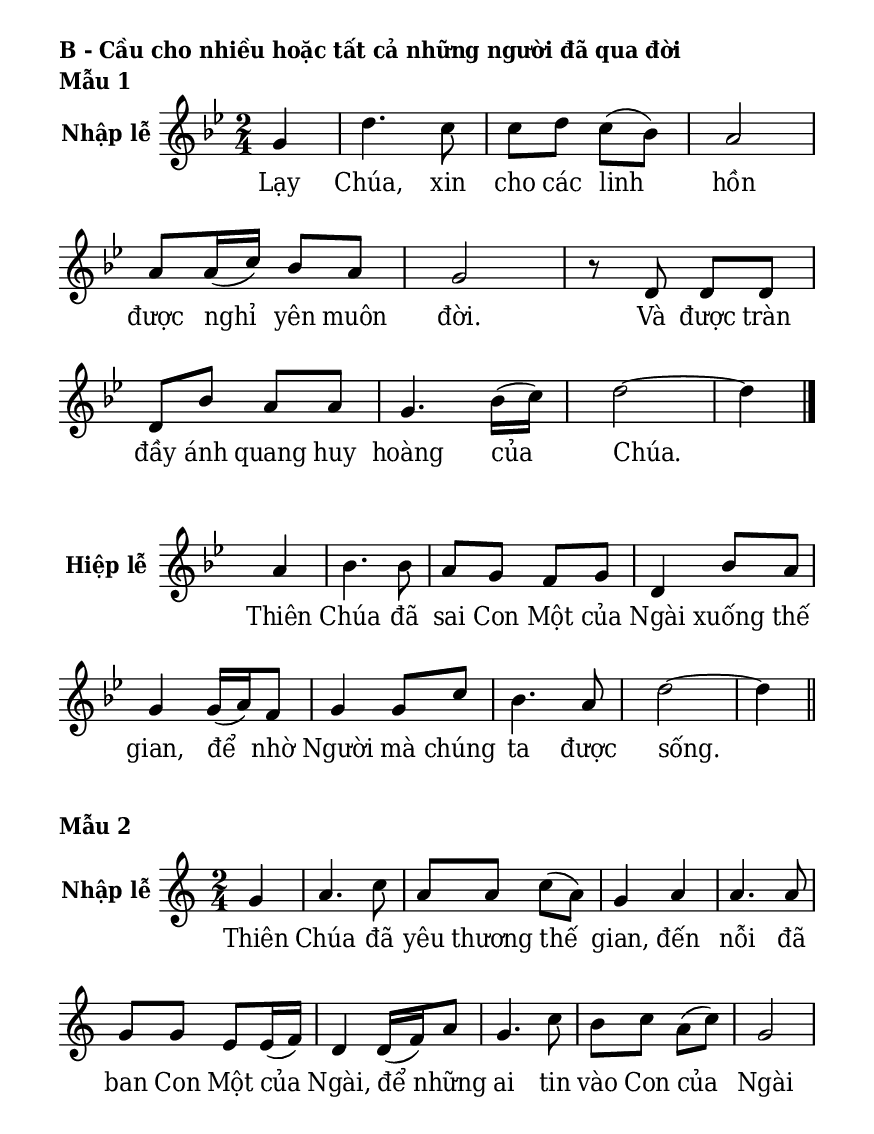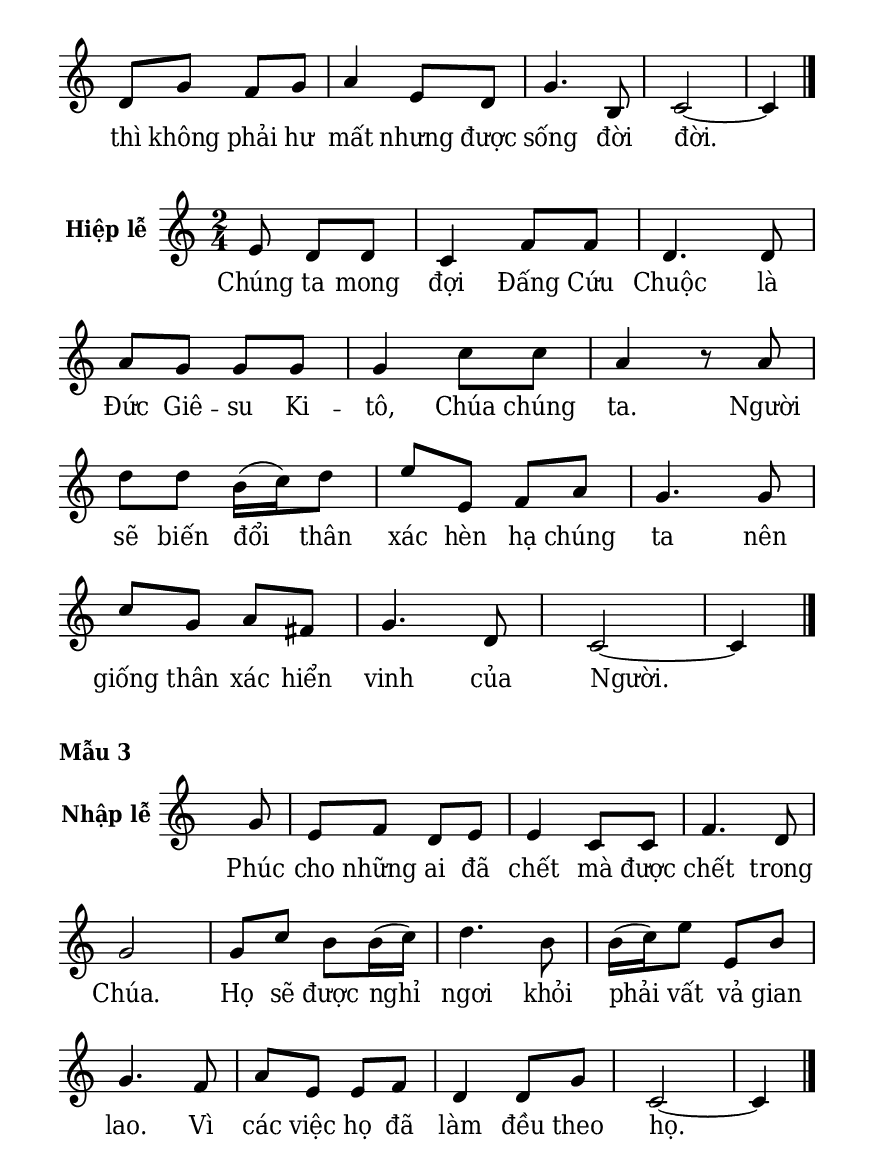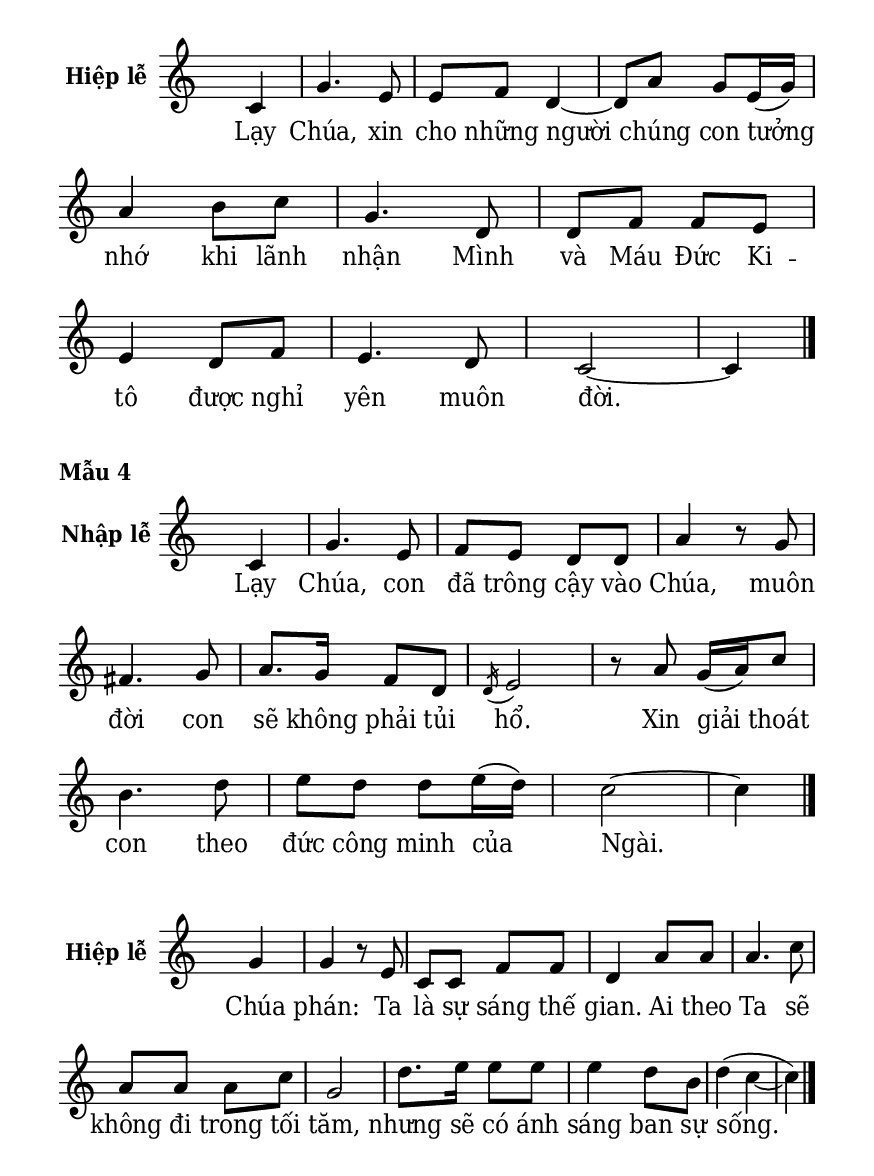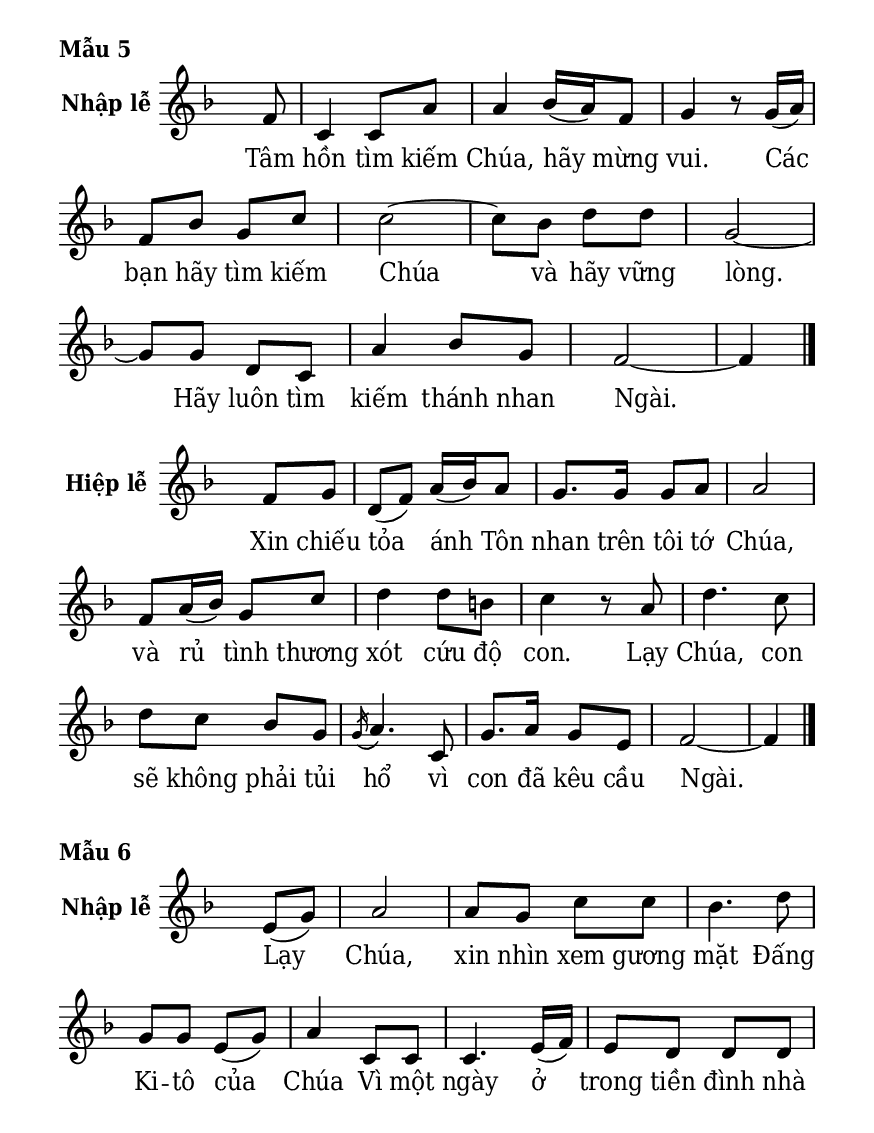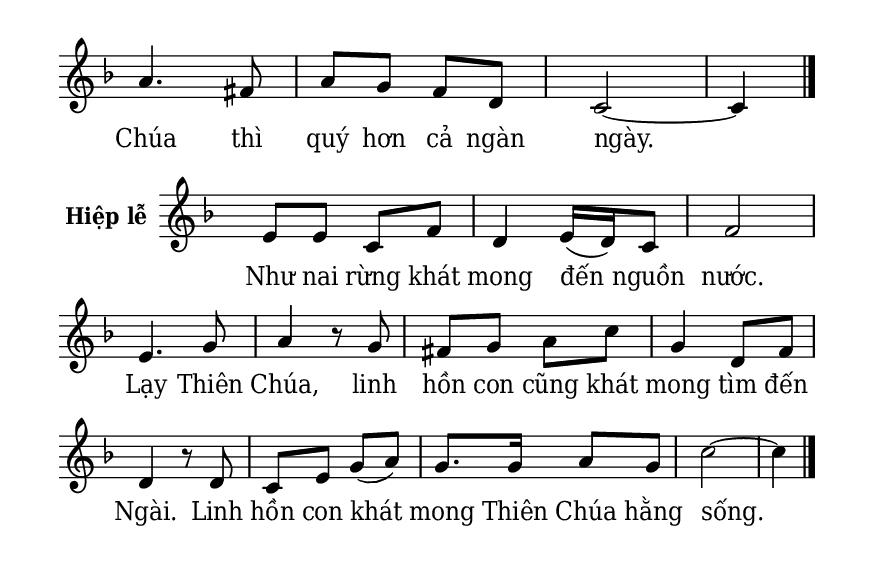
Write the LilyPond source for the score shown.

% Cài đặt chung
\version "2.22.1"
\include "english.ly"

\header {
  %title = "Thánh Lễ"
  %subtitle = "Ca Nhập Lễ và Hiệp Lễ"
  %subsubtitle = \markup { \huge "I. Lễ an táng" }
  %composer = "Lm. Kim Long"
  %arranger = " "
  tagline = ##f
}

% Nhạc
nhacMauMot = \relative c'' {
  \key bf \major
  \time 2/4
  \partial 4 g4 |
  d'4. c8 |
  c d c (bf) |
  a2 |
  a8 a16 (c) bf8 a |
  g2 |
  r8 d d d |
  d bf' a a |
  g4. bf16 (c) |
  d2 ~ |
  d4 \bar "|."
}

nhacMauHai = \relative c'' {
  \key bf \major
  \time 2/4
  \partial 4 a4 |
  bf4. bf8 |
  a g f g |
  d4 bf'8 a |
  g4 g16 (a) f8 |
  g4 g8 c |
  bf4. a8 |
  d2 ~ |
  d4 \bar "||"
}

nhacMauBa = \relative c'' {
  \key c \major
  \time 2/4
  \partial 4 g4 |
  a4. c8 |
  a a c (a) |
  g4 a |
  a4. a8 |
  g g e e16 (f) |
  d4 d16 (f) a8 |
  g4. c8 |
  b c a (c) |
  g2 |
  d8 g f g |
  a4 e8 d |
  g4. b,8 |
  c2 ~ |
  c4 \bar "|."
}

nhacMauBon = \relative c' {
  \key c \major
  \time 2/4
  \partial 4. e8 d d |
  c4 f8 f |
  d4. d8 |
  a' g g g |
  g4 c8 c |
  a4 r8 a |
  d d b16 (c) d8 |
  e e, f a |
  g4. g8 |
  c g a fs |
  g4. d8 |
  c2 ~ |
  c4 \bar "|."
}

nhacMauNam = \relative c'' {
  \key c \major
  \time 2/4
  \partial 8 g8 |
  e f d e |
  e4 c8 c |
  f4. d8 |
  g2 |
  g8 c b b16 (c) |
  d4. b8 |
  b16 (c) e8 e, b' |
  g4. f8 |
  a e e f |
  d4 d8 g |
  c,2 ~ |
  c4 \bar "|."
}

nhacMauSau = \relative c' {
  \key c \major
  \time 2/4
  \partial 4 c4 |
  g'4. e8 |
  e f d4 ~ |
  d8 a' g e16 (g) |
  a4 b8 c |
  g4. d8 |
  d f f e |
  e4 d8 f |
  e4. d8 |
  c2 ~ |
  c4 \bar "|."
}

nhacMauBay = \relative c' {
  \key c \major
  \time 2/4
  \partial 4 c4 |
  g'4. e8 |
  f e d d |
  a'4 r8 g |
  fs4. g8 |
  a8. g16 f8 d |
  \slashedGrace { d16 ( } e2) |
  r8 a g16 (a) c8 |
  b4. d8 |
  e d d e16 (d) |
  c2 ~ |
  c4 \bar "|."
}

nhacMauTam = \relative c'' {
  \key c \major
  \time 2/4
  \partial 4 g4 |
  g r8 e |
  c c f f |
  d4 a'8 a |
  a4. c8 |
  a a a c |
  g2 |
  d'8. e16 e8 e |
  e4 d8 b |
  d4 (c _~ |
  c) \bar "|."
}

nhacMauChin = \relative c' {
  \key f \major
  \time 2/4
  \partial 8 f8 |
  c4 c8 a' |
  a4 bf16 (a) f8 |
  g4 r8 g16 (a) |
  f8 bf g c |
  c2 ~ |
  c8 bf d d |
  g,2 ~ |
  g8 g d c |
  a'4 bf8 g |
  f2 ~ |
  f4 \bar "|."
}

nhacMauMuoi = \relative c' {
  \key f \major
  \time 2/4
  \partial 4 f8 g |
  d (f) a16 (bf) a8 |
  g8. g16 g8 a |
  a2 |
  f8 a16 (bf) g8 c |
  d4 d8 b! |
  c4 r8 a |
  d4. c8 |
  d c bf g |
  \slashedGrace { g16 ( } a4.) c,8 |
  g'8. a16 g8 e |
  f2 ~ |
  f4 \bar "|."
}

nhacMauMuoiMot = \relative c' {
  \key f \major
  \time 2/4
  \partial 4 e8 (g) |
  a2 |
  a8 g c c |
  bf4. d8 |
  g, g e (g) |
  a4 c,8 c |
  c4. e16 (f) |
  e8 d d d |
  a'4. fs8 |
  a g f d |
  c2 ~ |
  c4 \bar "|."
}

nhacMauMuoiHai = \relative c' {
  \key f \major
  \time 2/4
  e8 e c f |
  d4 e16 (d) c8 |
  f2 |
  e4. g8 |
  a4 r8 g |
  fs g a c |
  g4 d8 f |
  d4 r8 d |
  c e g (a) |
  g8. g16 a8 g |
  c2 ~ |
  c4 \bar "|."
}

% Lời
loiMauMot = \lyricmode {
  Lạy Chúa, xin cho các linh hồn được nghỉ yên muôn đời.
  Và được tràn đầy ánh quang huy hoàng của Chúa.
}

loiMauHai = \lyricmode {
  Thiên Chúa đã sai Con Một của Ngài xuống thế gian,
  để nhờ Người mà chúng ta được sống.
}

loiMauBa = \lyricmode {
  Thiên Chúa đã yêu thương thế gian,
  đến nỗi đã ban Con Một của Ngài,
  để những ai tin vào Con của Ngài
  thì không phải hư mất
  nhưng được sống đời đời.
}

loiMauBon = \lyricmode {
  Chúng ta mong đợi Đấng Cứu Chuộc
  là Đức Giê -- su Ki -- tô, Chúa chúng ta.
  Người sẽ biến đổi thân xác hèn hạ chúng ta
  nên giống thân xác hiển vinh của Người.
}

loiMauNam = \lyricmode {
  Phúc cho những ai đã chết mà được chết trong Chúa.
  Họ sẽ được nghỉ ngơi khỏi phải vất vả gian lao.
  Vì các việc họ đã làm đều theo họ.
}

loiMauSau = \lyricmode {
  Lạy Chúa, xin cho những người chúng con tưởng nhớ
  khi lãnh nhận Mình và Máu Đức Ki -- tô
  được nghỉ yên muôn đời.
}

loiMauBay = \lyricmode {
  Lạy Chúa, con đã trông cậy vào Chúa,
  muôn đời con sẽ không phải tủi hổ.
  Xin giải thoát con theo đức công minh của Ngài.
}

loiMauTam = \lyricmode {
  Chúa phán:
  Ta là sự sáng thế gian.
  Ai theo Ta sẽ không đi trong tối tăm,
  nhưng sẽ có ánh sáng ban sự sống.
}

loiMauChin = \lyricmode {
  Tâm hồn tìm kiếm Chúa, hãy mừng vui.
  Các bạn hãy tìm kiếm Chúa và hãy vững lòng.
  Hãy luôn tìm kiếm thánh nhan Ngài.
}

loiMauMuoi = \lyricmode {
  Xin chiếu tỏa ánh Tôn nhan trên tôi tớ Chúa,
  và rủ tình thương xót cứu độ con.
  Lạy Chúa, con sẽ không phải tủi hổ
  vì con đã kêu cầu Ngài.
}

loiMauMuoiMot = \lyricmode {
  Lạy Chúa, xin nhìn xem gương mặt Đấng Ki -- tô của Chúa
  Vì một ngày ở trong tiền đình nhà Chúa
  thì quý hơn cả ngàn ngày.
}

loiMauMuoiHai = \lyricmode {
  Như nai rừng khát mong đến nguồn nước.
  Lạy Thiên Chúa, linh hồn con cũng khát mong tìm đến Ngài.
  Linh hồn con khát mong Thiên Chúa hằng sống.
}

% Dàn trang
\paper {
  #(set-paper-size "a5")
  top-margin = 10\mm
  bottom-margin = 10\mm
  left-margin = 10\mm
  right-margin = 10\mm
  indent = #0
  #(define fonts
	 (make-pango-font-tree "Deja Vu Serif Condensed"
	 		       "Deja Vu Serif Condensed"
			       "Deja Vu Serif Condensed"
			       (/ 20 20)))
  print-page-number = ##f
}

\markup {
  \vspace #2
  \column {
    \left-align {
      \line {
        \bold "B - Cầu cho nhiều hoặc tất cả những người đã qua đời"
      }
      \line {
        \bold "Mẫu 1"
      }
    }
  }
}

\score {
  <<
    \new Staff \with {
      instrumentName = \markup { \bold "Nhập lễ" }} <<
        \clef treble
        \new Voice = beSop {
          \nhacMauMot
        }
      \new Lyrics \lyricsto beSop \loiMauMot
    >>
  >>
  \layout {
    indent = 17
    \override Lyrics.LyricSpace.minimum-distance = #0.6
    \override Score.BarNumber.break-visibility = ##(#f #f #f)
    \override Score.SpacingSpanner.uniform-stretching = ##t
    ragged-last = ##f
  }
}

\score {
  <<
    \new Staff\with {
      instrumentName = \markup { \bold "Hiệp lễ" }} <<
        \clef treble
        \new Voice = beSop {
          \nhacMauHai
        }
      \new Lyrics \lyricsto beSop \loiMauHai
    >>
  >>
  \layout {
    indent = 17
    \override Staff.TimeSignature.transparent = ##t
    \override Lyrics.LyricSpace.minimum-distance = #0.7
    \override Score.BarNumber.break-visibility = ##(#f #f #f)
    \override Score.SpacingSpanner.uniform-stretching = ##t
    \override LyricHyphen.minimum-distance = #1.5
    ragged-last = ##f
  }
}

\markup {
  \vspace #2
  \line {
    \bold "Mẫu 2"
  }
}

\score {
  <<
    \new Staff \with {
      instrumentName = \markup { \bold "Nhập lễ" }}<<
        \clef treble
        \new Voice = beSop {
          \nhacMauBa
        }
      \new Lyrics \lyricsto beSop \loiMauBa
    >>
  >>
  \layout {
    indent = 17
    \override Lyrics.LyricSpace.minimum-distance = #0.6
    \override Score.BarNumber.break-visibility = ##(#f #f #f)
    \override Score.SpacingSpanner.uniform-stretching = ##t
    ragged-last = ##f
  }
}

\score {
  <<
    \new Staff \with {
      instrumentName = \markup { \bold "Hiệp lễ" }} <<
        \clef treble
        \new Voice = beSop {
          \nhacMauBon
        }
      \new Lyrics \lyricsto beSop \loiMauBon
    >>
  >>
  \layout {
    indent = 17
    \override Lyrics.LyricSpace.minimum-distance = #0.7
    \override LyricHyphen.minimum-distance = #1
    \override Score.BarNumber.break-visibility = ##(#f #f #f)
    \override Score.SpacingSpanner.uniform-stretching = ##t
    ragged-last = ##f
  }
}

\markup {
  \vspace #2
  \line {
    \bold "Mẫu 3"
  }
}

\score {
  <<
    \new Staff \with {
      instrumentName = \markup { \bold "Nhập lễ" }} <<
        \clef treble
        \new Voice = beSop {
          \nhacMauNam
        }
      \new Lyrics \lyricsto beSop \loiMauNam
    >>
  >>
  \layout {
    indent = 17
    \override Staff.TimeSignature.transparent = ##t
    \override Lyrics.LyricSpace.minimum-distance = #0.7
    \override Score.BarNumber.break-visibility = ##(#f #f #f)
    \override Score.SpacingSpanner.uniform-stretching = ##t
    ragged-last = ##f
  }
}

\score {
  <<
    \new Staff \with {
      instrumentName = \markup { \bold "Hiệp lễ" }} <<
        \clef treble
        \new Voice = beSop {
          \nhacMauSau
        }
      \new Lyrics \lyricsto beSop \loiMauSau
    >>
  >>
  \layout {
    indent = 17
    \override Staff.TimeSignature.transparent = ##t
    \override Lyrics.LyricSpace.minimum-distance = #0.7
    \override Score.BarNumber.break-visibility = ##(#f #f #f)
    \override Score.SpacingSpanner.uniform-stretching = ##t
    ragged-last = ##f
  }
}

\markup {
  \vspace #2
  \line {
    \bold "Mẫu 4"
  }
}

\score {
  <<
    \new Staff \with {
      instrumentName = \markup { \bold "Nhập lễ" }}<<
        \clef treble
        \new Voice = beSop {
          \nhacMauBay
        }
      \new Lyrics \lyricsto beSop \loiMauBay
    >>
  >>
  \layout {
    indent = 17
    \override Staff.TimeSignature.transparent = ##t
    \override Lyrics.LyricSpace.minimum-distance = #0.7
    \override Score.BarNumber.break-visibility = ##(#f #f #f)
    \override Score.SpacingSpanner.uniform-stretching = ##t
    ragged-last = ##f
  }
}

\score {
  <<
    \new Staff \with {
      instrumentName = \markup { \bold "Hiệp lễ" }}<<
        \clef treble
        \new Voice = beSop {
          \nhacMauTam
        }
      \new Lyrics \lyricsto beSop \loiMauTam
    >>
  >>
  \layout {
    indent = 17
    \override Staff.TimeSignature.transparent = ##t
    \override Lyrics.LyricSpace.minimum-distance = #0.7
    \override LyricHyphen.minimum-distance = #1.5
    \override Score.BarNumber.break-visibility = ##(#f #f #f)
    \override Score.SpacingSpanner.uniform-stretching = ##t
    ragged-last = ##f
  }
}

\markup {
  \vspace #2
  \line {
    \bold "Mẫu 5"
  }
}

\score {
  <<
    \new Staff \with {
      instrumentName = \markup { \bold "Nhập lễ" }}<<
        \clef treble
        \new Voice = beSop {
          \nhacMauChin
        }
      \new Lyrics \lyricsto beSop \loiMauChin
    >>
  >>
  \layout {
    indent = 17
    \override Staff.TimeSignature.transparent = ##t
    \override Lyrics.LyricSpace.minimum-distance = #0.7
    \override Score.BarNumber.break-visibility = ##(#f #f #f)
    \override Score.SpacingSpanner.uniform-stretching = ##t
    ragged-last = ##f
  }
}

\score {
  <<
    \new Staff \with {
      instrumentName = \markup { \bold "Hiệp lễ" }}<<
        \clef treble
        \new Voice = beSop {
          \nhacMauMuoi
        }
      \new Lyrics \lyricsto beSop \loiMauMuoi
    >>
  >>
  \layout {
    indent = 17
    \override Staff.TimeSignature.transparent = ##t
    \override Lyrics.LyricSpace.minimum-distance = #0.7
    \override Score.BarNumber.break-visibility = ##(#f #f #f)
    \override Score.SpacingSpanner.uniform-stretching = ##t
    ragged-last = ##f
  }
}

\markup {
  \vspace #2
  \line {
    \bold "Mẫu 6"
  }
}

\score {
  <<
    \new Staff \with {
      instrumentName = \markup { \bold "Nhập lễ" }}<<
        \clef treble
        \new Voice = beSop {
          \nhacMauMuoiMot
        }
      \new Lyrics \lyricsto beSop \loiMauMuoiMot
    >>
  >>
  \layout {
    indent = 17
    \override Staff.TimeSignature.transparent = ##t
    \override Lyrics.LyricSpace.minimum-distance = #0.7
    \override Score.BarNumber.break-visibility = ##(#f #f #f)
    \override Score.SpacingSpanner.uniform-stretching = ##t
    ragged-last = ##f
  }
}

\score {
  <<
    \new Staff \with {
      instrumentName = \markup { \bold "Hiệp lễ" }}<<
        \clef treble
        \new Voice = beSop {
          \nhacMauMuoiHai
        }
      \new Lyrics \lyricsto beSop \loiMauMuoiHai
    >>
  >>
  \layout {
    indent = 17
    \override Staff.TimeSignature.transparent = ##t
    \override Lyrics.LyricSpace.minimum-distance = #0.7
    \override Score.BarNumber.break-visibility = ##(#f #f #f)
    \override Score.SpacingSpanner.uniform-stretching = ##t
    ragged-last = ##f
  }
}
